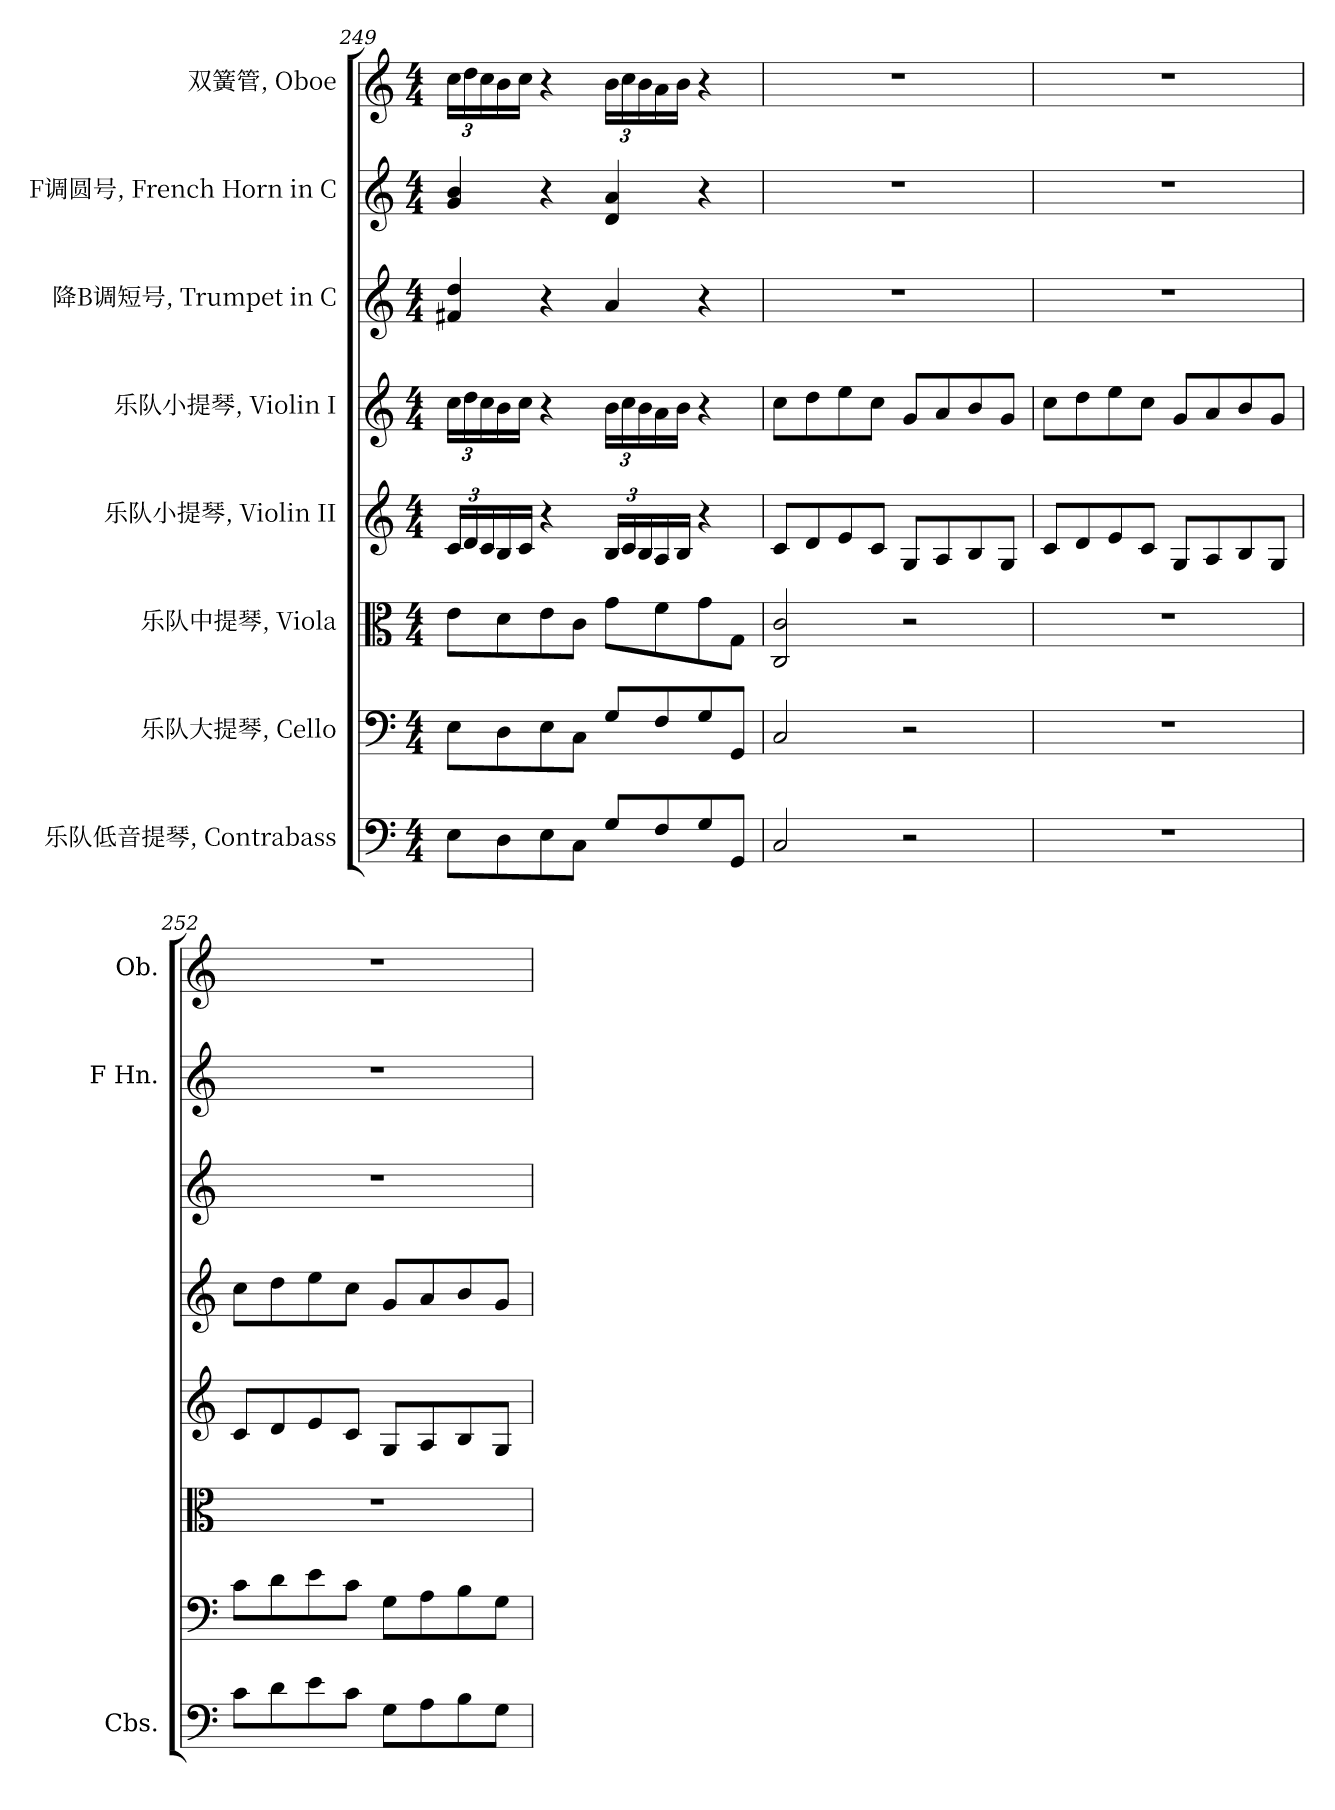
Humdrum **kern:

**kern	**kern	**kern	**kern	**kern	**kern	**kern	**kern
*part8	*part7	*part6	*part5	*part4	*part3	*part2	*part1
*staff8	*staff7	*staff6	*staff5	*staff4	*staff3	*staff2	*staff1
*I"乐队低音提琴, Contrabass	*I"乐队大提琴, Cello	*I"乐队中提琴, Viola	*I"乐队小提琴, Violin II	*I"乐队小提琴, Violin I	*I"降B调短号, Trumpet in C	*I"F调圆号, French Horn in C	*I"双簧管, Oboe
*I'Cbs.	*	*	*	*	*	*I'F Hn.	*I'Ob.
!!LO:PB:g=z
*clefF4	*clefF4	*clefC3	*clefG2	*clefG2	*clefG2	*clefG2	*clefG2
*ITrd7c12	*	*	*	*	*ITrd1c2	*ITrd4c7	*
*k[]	*k[]	*k[]	*k[]	*k[]	*k[b-e-]	*k[b-]	*k[]
*M4/4	*M4/4	*M4/4	*M4/4	*M4/4	*M4/4	*M4/4	*M4/4
*	*	*	*Xbrackettup	*Xbrackettup	*	*	*Xbrackettup
=249	=249	=249	=249	=249	=249	=249	=249
8EE\L	8E\L	8e\L	24c/LL	24cc\LL	4en/ 4cc/	4c/ 4e/	24cc\LL
.	.	.	24d/	24dd\	.	.	24dd\
.	.	.	24c/	24cc\	.	.	24cc\
8DD\	8D\	8d\	16B/	16b\	.	.	16b\
.	.	.	16c/JJ	16cc\JJ	.	.	16cc\JJ
8EE\	8E\	8e\	4r	4r	4r	4r	4r
8CC\J	8C\J	8c\J	.	.	.	.	.
8GG/L	8G/L	8g\L	24B/LL	24b\LL	4g/	4G/ 4d/	24b\LL
.	.	.	24c/	24cc\	.	.	24cc\
.	.	.	24B/	24b\	.	.	24b\
8FF/	8F/	8f\	16A/	16a\	.	.	16a\
.	.	.	16B/JJ	16b\JJ	.	.	16b\JJ
8GG/	8G/	8g\	4r	4r	4r	4r	4r
8GGG/J	8GG/J	8G\J	.	.	.	.	.
=250	=250	=250	=250	=250	=250	=250	=250
2CC/	2C/	2C/ 2c/	8c/L	8cc\L	1r	1r	1r
.	.	.	8d/	8dd\	.	.	.
.	.	.	8e/	8ee\	.	.	.
.	.	.	8c/J	8cc\J	.	.	.
2r	2r	2r	8G/L	8g/L	.	.	.
.	.	.	8A/	8a/	.	.	.
.	.	.	8B/	8b/	.	.	.
.	.	.	8G/J	8g/J	.	.	.
=251	=251	=251	=251	=251	=251	=251	=251
1r	1r	1r	8c/L	8cc\L	1r	1r	1r
.	.	.	8d/	8dd\	.	.	.
.	.	.	8e/	8ee\	.	.	.
.	.	.	8c/J	8cc\J	.	.	.
.	.	.	8G/L	8g/L	.	.	.
.	.	.	8A/	8a/	.	.	.
.	.	.	8B/	8b/	.	.	.
.	.	.	8G/J	8g/J	.	.	.
!!LO:PB:g=z
=252	=252	=252	=252	=252	=252	=252	=252
8C\L	8c\L	1r	8c/L	8cc\L	1r	1r	1r
8D\	8d\	.	8d/	8dd\	.	.	.
8E\	8e\	.	8e/	8ee\	.	.	.
8C\J	8c\J	.	8c/J	8cc\J	.	.	.
8GG\L	8G\L	.	8G/L	8g/L	.	.	.
8AA\	8A\	.	8A/	8a/	.	.	.
8BB\	8B\	.	8B/	8b/	.	.	.
8GG\J	8G\J	.	8G/J	8g/J	.	.	.
=	=	=	=	=	=	=	=
*-	*-	*-	*-	*-	*-	*-	*-
